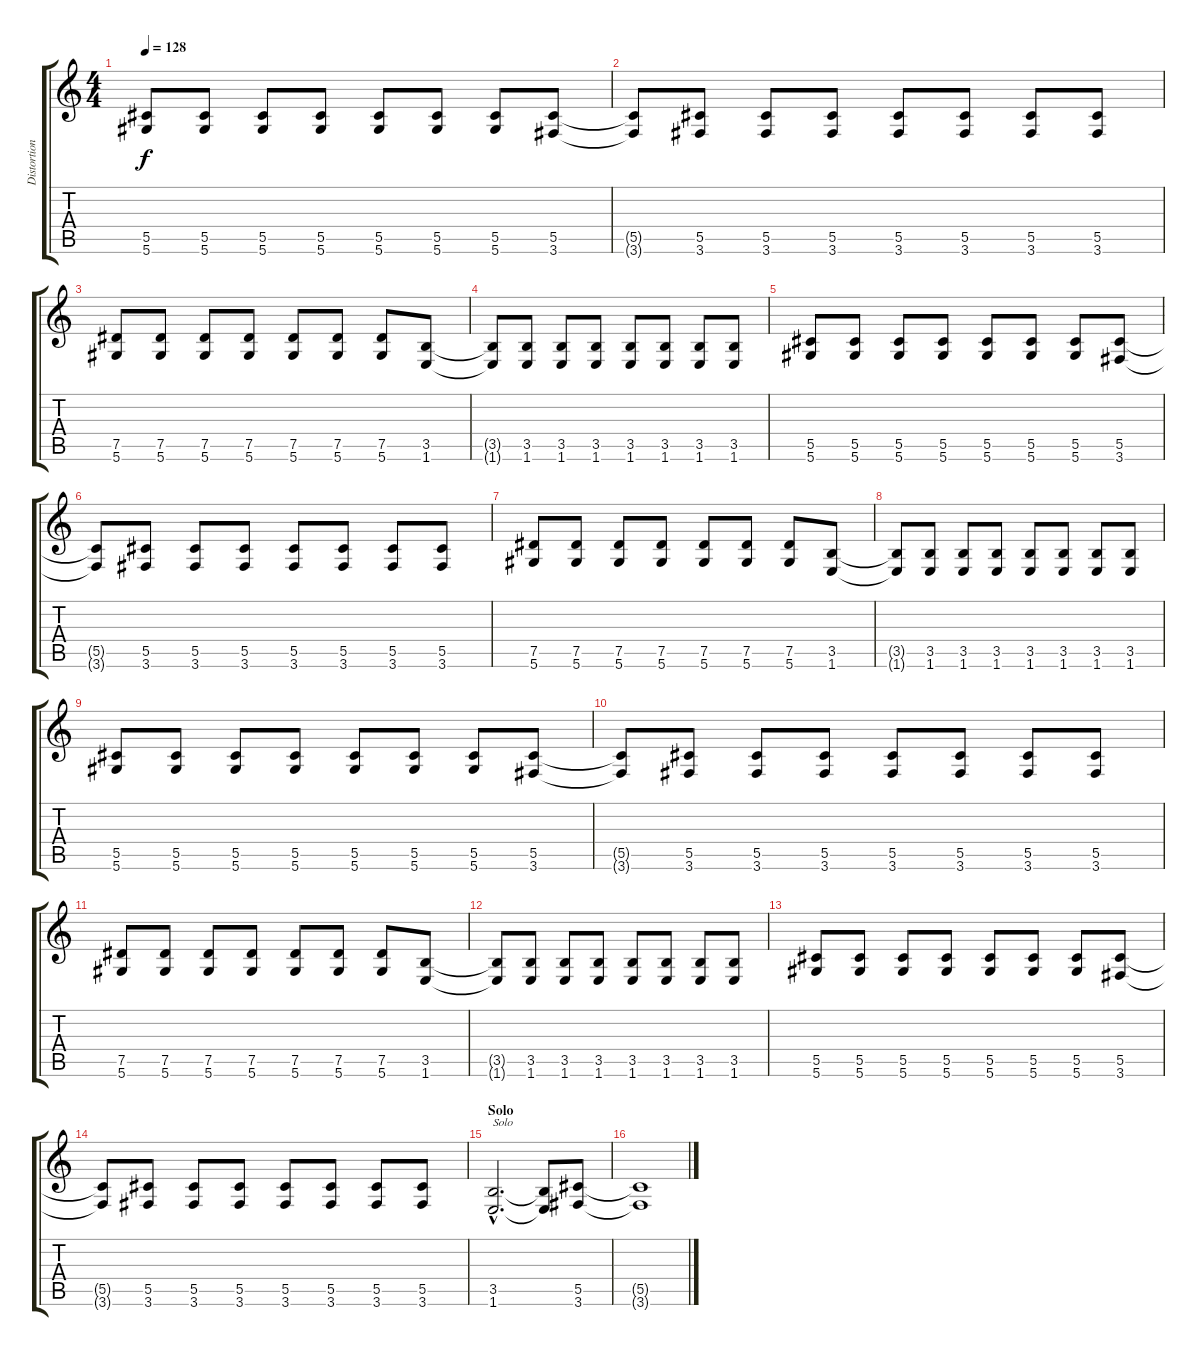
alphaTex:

\track ("Distortion Guitar" "Distortion") {instrument distortionguitar}
\staff {score tabs}
\tuning (Eb4 Bb3 Gb3 Db3 Ab2 Eb2) {hide}
\ts (4 4)
\tempo 128
\clef g2
\ks c
(5.5 5.6).8{dy f} (5.5 5.6).8 (5.5 5.6).8 (5.5 5.6).8 (5.5 5.6).8 (5.5 5.6).8 (5.5 5.6).8 (5.5 3.6).8 |
(5.5{t} 3.6{t}).8 (5.5 3.6).8 (5.5 3.6).8 (5.5 3.6).8 (5.5 3.6).8 (5.5 3.6).8 (5.5 3.6).8 (5.5 3.6).8 |
(7.5 5.6).8 (7.5 5.6).8 (7.5 5.6).8 (7.5 5.6).8 (7.5 5.6).8 (7.5 5.6).8 (7.5 5.6).8 (3.5 1.6).8 |
(3.5{t} 1.6{t}).8 (3.5 1.6).8 (3.5 1.6).8 (3.5 1.6).8 (3.5 1.6).8 (3.5 1.6).8 (3.5 1.6).8 (3.5 1.6).8 |
(5.5 5.6).8 (5.5 5.6).8 (5.5 5.6).8 (5.5 5.6).8 (5.5 5.6).8 (5.5 5.6).8 (5.5 5.6).8 (5.5 3.6).8 |
(5.5{t} 3.6{t}).8 (5.5 3.6).8 (5.5 3.6).8 (5.5 3.6).8 (5.5 3.6).8 (5.5 3.6).8 (5.5 3.6).8 (5.5 3.6).8 |
(7.5 5.6).8 (7.5 5.6).8 (7.5 5.6).8 (7.5 5.6).8 (7.5 5.6).8 (7.5 5.6).8 (7.5 5.6).8 (3.5 1.6).8 |
(3.5{t} 1.6{t}).8 (3.5 1.6).8 (3.5 1.6).8 (3.5 1.6).8 (3.5 1.6).8 (3.5 1.6).8 (3.5 1.6).8 (3.5 1.6).8 |
(5.5 5.6).8 (5.5 5.6).8 (5.5 5.6).8 (5.5 5.6).8 (5.5 5.6).8 (5.5 5.6).8 (5.5 5.6).8 (5.5 3.6).8 |
(5.5{t} 3.6{t}).8 (5.5 3.6).8 (5.5 3.6).8 (5.5 3.6).8 (5.5 3.6).8 (5.5 3.6).8 (5.5 3.6).8 (5.5 3.6).8 |
(7.5 5.6).8 (7.5 5.6).8 (7.5 5.6).8 (7.5 5.6).8 (7.5 5.6).8 (7.5 5.6).8 (7.5 5.6).8 (3.5 1.6).8 |
(3.5{t} 1.6{t}).8 (3.5 1.6).8 (3.5 1.6).8 (3.5 1.6).8 (3.5 1.6).8 (3.5 1.6).8 (3.5 1.6).8 (3.5 1.6).8 |
(5.5 5.6).8 (5.5 5.6).8 (5.5 5.6).8 (5.5 5.6).8 (5.5 5.6).8 (5.5 5.6).8 (5.5 5.6).8 (5.5 3.6).8 |
(5.5{t} 3.6{t}).8 (5.5 3.6).8 (5.5 3.6).8 (5.5 3.6).8 (5.5 3.6).8 (5.5 3.6).8 (5.5 3.6).8 (5.5 3.6).8 |
\section ("" "Solo")
(3.5{hac} 1.6{hac}).2{d txt "Solo"} (3.5{t} 1.6{t}).8 (5.5 3.6).8 |
(5.5{t} 3.6{t}).1
